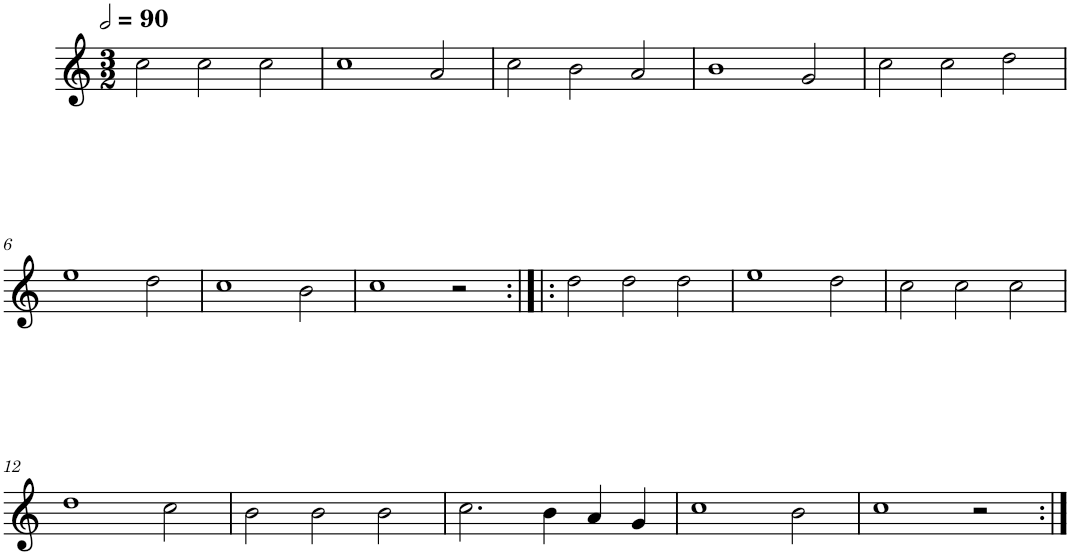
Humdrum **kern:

**kern
*part1
*staff1
*I"Quatre parties
*clefG2
*k[]
*M3/2
*MM180
=1
2cc\
2cc\
2cc\
=2
1cc
2a/
=3
2cc\
2b\
2a/
=4
1b
2g/
=5
2cc\
2cc\
2dd\
!!LO:LB:g=z
=6
1ee
2dd\
=7
1cc
2b\
=8
1cc
2r
=9:|!|:
2dd\
2dd\
2dd\
=10
1ee
2dd\
=11
2cc\
2cc\
2cc\
!!LO:LB:g=z
=12
1dd
2cc\
=13
2b\
2b\
2b\
=14
2.cc\
4b\
4a/
4g/
=15
1cc
2b\
=16
1cc
2r
=:|!
*-
